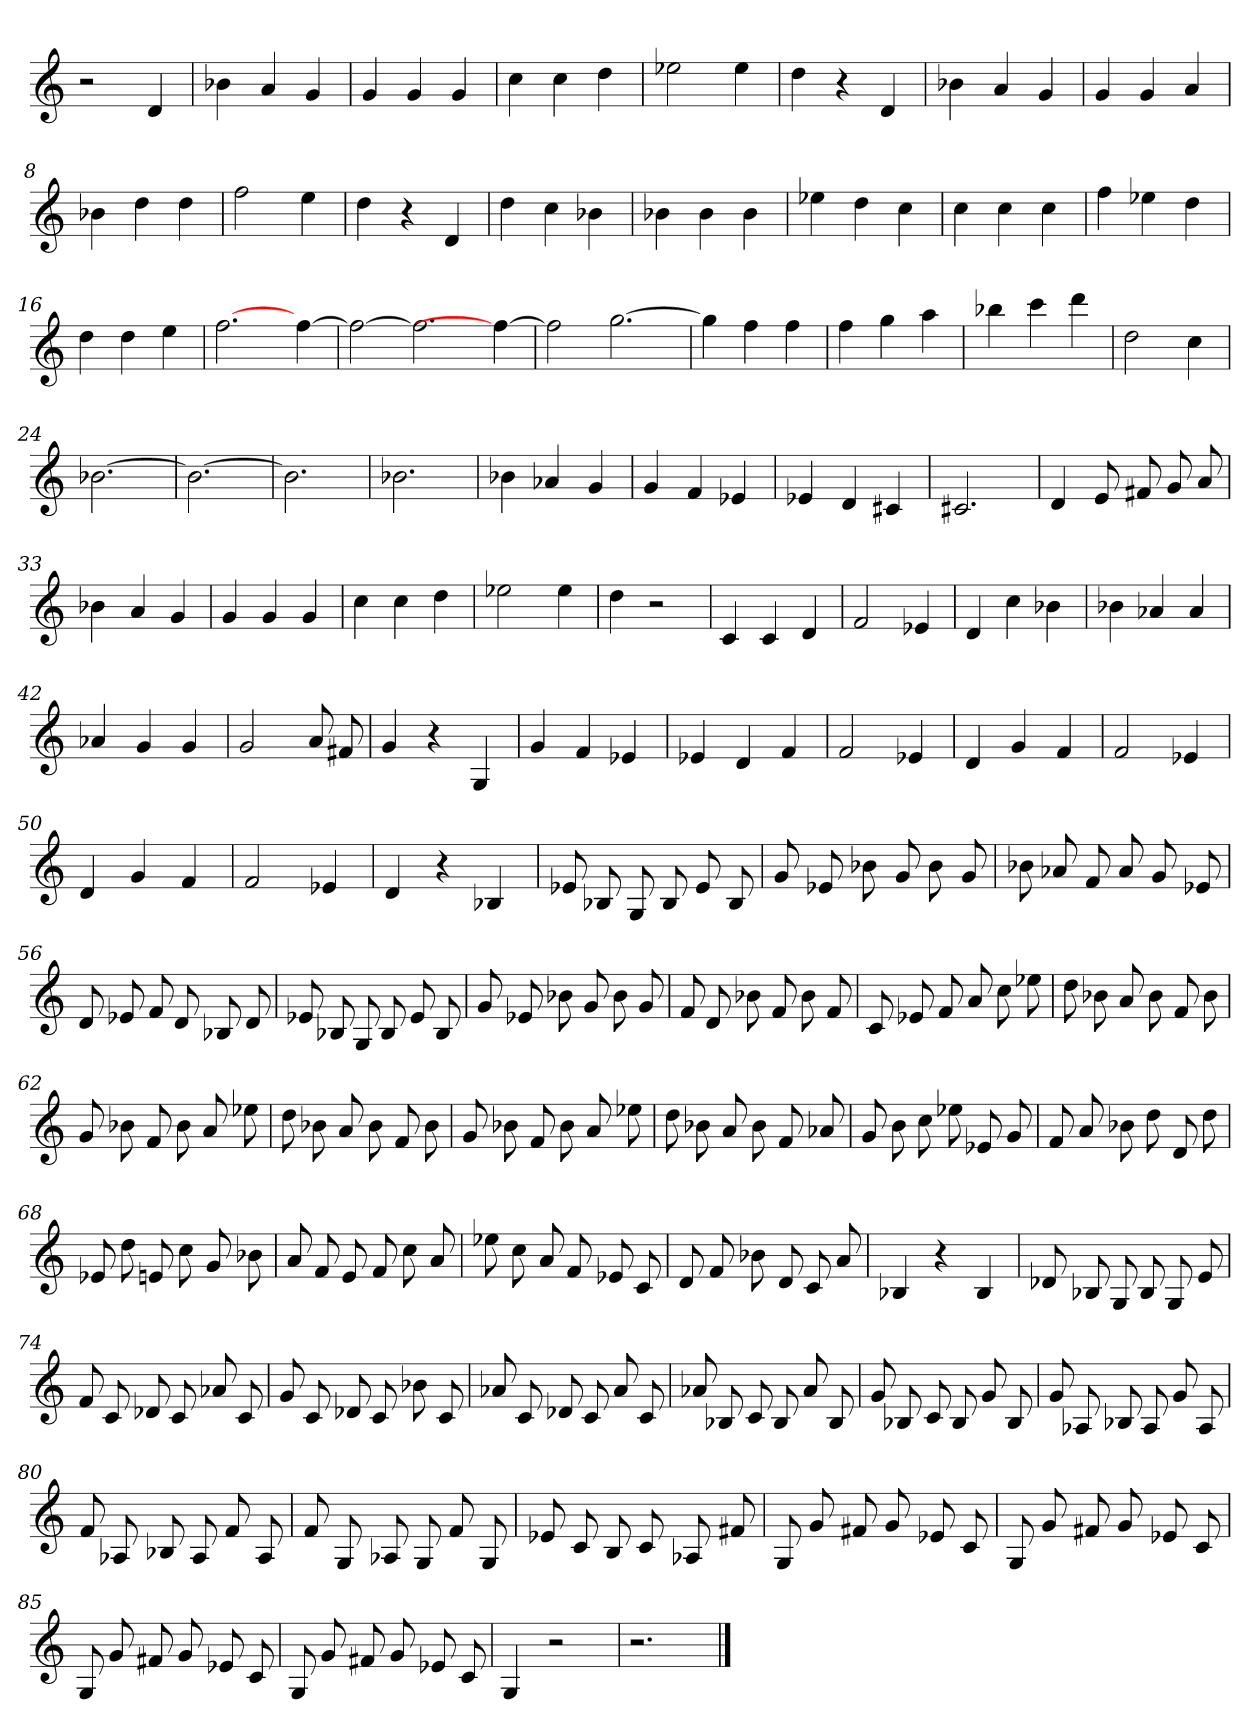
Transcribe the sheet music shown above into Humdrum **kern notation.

**kern
*part1
*staff1
=
2r
4d
=1
4b-X
4a
4g
=2
4g
4g
4g
=3
4cc
4cc
4dd
=4
2ee-X
4ee-
=5
4dd
4r
4d
=6
4b-X
4a
4g
=7
4g
4g
4a
=8
4b-X
4dd
4dd
=9
2ff
4ee
=10
4dd
4r
4d
=11
4dd
4cc
4b-X
=12
4b-X
4b-
4b-
=13
4ee-X
4dd
4cc
=14
4cc
4cc
4cc
=15
4ff
4ee-X
4dd
=16
4dd
4dd
4ee
=17
[2.ff
[4ff
=18
2ff_
2.ff]
4ff_
=19
2ff]
[2.gg
=20
4gg]
4ff
4ff
=21
4ff
4gg
4aa
=22
4bb-X
4ccc
4ddd
=23
2dd
4cc
=24
[2.b-X
=25
2.b-_
=26
2.b-]
=27
2.b-X
=28
4b-X
4a-X
4g
=29
4g
4f
4e-X
=30
4e-X
4d
4c#X
=31
2.c#X
=32
4d
8e
8f#X
8g
8a
=33
4b-X
4a
4g
=34
4g
4g
4g
=35
4cc
4cc
4dd
=36
2ee-X
4ee-
=37
4dd
2r
=38
4c
4c
4d
=39
2f
4e-X
=40
4d
4cc
4b-X
=41
4b-X
4a-X
4a-
=42
4a-X
4g
4g
=43
2g
8a
8f#X
=44
4g
4r
4G
=45
4g
4f
4e-X
=46
4e-X
4d
4f
=47
2f
4e-X
=48
4d
4g
4f
=49
2f
4e-X
=50
4d
4g
4f
=51
2f
4e-X
=52
4d
4r
4B-X
=53
8e-X
8B-X
8G
8B-
8e-
8B-
=54
8g
8e-X
8b-X
8g
8b-
8g
=55
8b-X
8a-X
8f
8a-
8g
8e-X
=56
8d
8e-X
8f
8d
8B-X
8d
=57
8e-X
8B-X
8G
8B-
8e-
8B-
=58
8g
8e-X
8b-X
8g
8b-
8g
=59
8f
8d
8b-X
8f
8b-
8f
=60
8c
8e-X
8f
8a
8cc
8ee-X
=61
8dd
8b-X
8a
8b-
8f
8b-
=62
8g
8b-X
8f
8b-
8a
8ee-X
=63
8dd
8b-X
8a
8b-
8f
8b-
=64
8g
8b-X
8f
8b-
8a
8ee-X
=65
8dd
8b-X
8a
8b-
8f
8a-X
=66
8g
8b
8cc
8ee-X
8e-X
8g
=67
8f
8a
8b-X
8dd
8d
8dd
=68
8e-X
8dd
8en
8cc
8g
8b-X
=69
8a
8f
8e
8f
8cc
8a
=70
8ee-X
8cc
8a
8f
8e-X
8c
=71
8d
8f
8b-X
8d
8c
8a
=72
4B-X
4r
4B-
=73
8d-X
8B-X
8G
8B-
8G
8e
=74
8f
8c
8d-X
8c
8a-X
8c
=75
8g
8c
8d-X
8c
8b-X
8c
=76
8a-X
8c
8d-X
8c
8a-
8c
=77
8a-X
8B-X
8c
8B-
8a-
8B-
=78
8g
8B-X
8c
8B-
8g
8B-
=79
8g
8A-X
8B-X
8A-
8g
8A-
=80
8f
8A-X
8B-X
8A-
8f
8A-
=81
8f
8G
8A-X
8G
8f
8G
=82
8e-X
8c
8B
8c
8A-X
8f#X
=83
8G
8g
8f#X
8g
8e-X
8c
=84
8G
8g
8f#X
8g
8e-X
8c
=85
8G
8g
8f#X
8g
8e-X
8c
=86
8G
8g
8f#X
8g
8e-X
8c
=87
4G
2r
=88
2.r
==
*-
